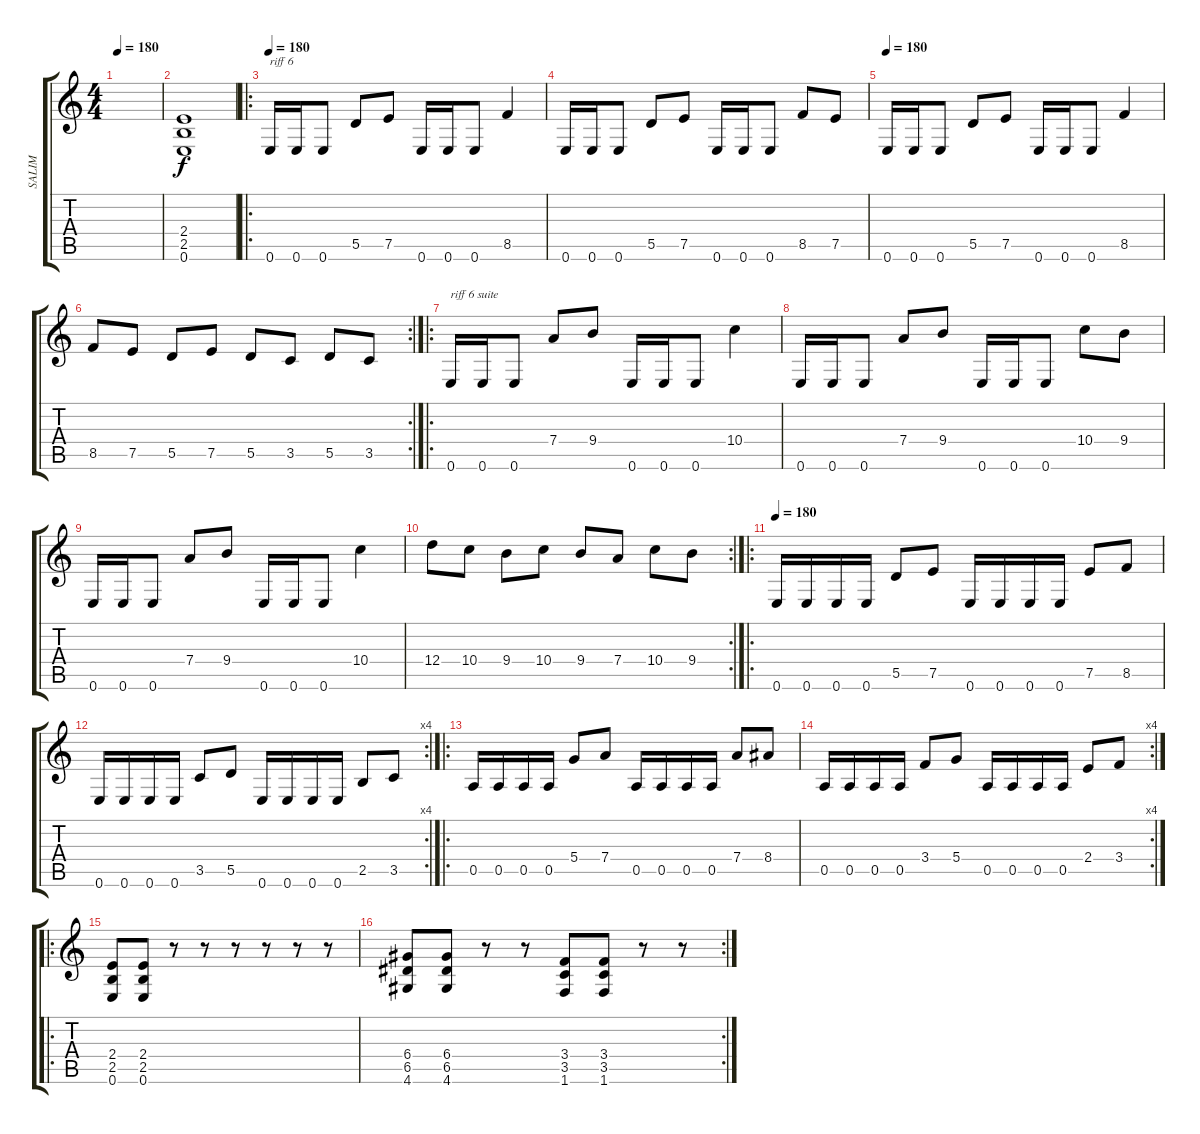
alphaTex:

\track ("SALIM" "SALIM") {instrument distortionguitar}
\staff {score tabs}
\tuning (E4 B3 G3 D3 A2 E2) {hide}
\ts (4 4)
\tempo 180
\clef g2
\ks c
|
(2.4{t} 2.5{t} 0.6{t}).1 |
\ro
\tempo 180
0.6.16{txt "riff 6"} 0.6.16 0.6.8 5.5.8 7.5.8 0.6.16 0.6.16 0.6.8 8.5.4 |
0.6.16 0.6.16 0.6.8 5.5.8 7.5.8 0.6.16 0.6.16 0.6.8 8.5.8 7.5.8 |
\tempo 180
0.6.16 0.6.16 0.6.8 5.5.8 7.5.8 0.6.16 0.6.16 0.6.8 8.5.4 |
\rc 2
8.5.8 7.5.8 5.5.8 7.5.8 5.5.8 3.5.8 5.5.8 3.5.8 |
\ro
0.6.16{txt "riff 6 suite"} 0.6.16 0.6.8 7.4.8 9.4.8 0.6.16 0.6.16 0.6.8 10.4.4 |
0.6.16 0.6.16 0.6.8 7.4.8 9.4.8 0.6.16 0.6.16 0.6.8 10.4.8 9.4.8 |
0.6.16 0.6.16 0.6.8 7.4.8 9.4.8 0.6.16 0.6.16 0.6.8 10.4.4 |
\rc 2
12.4.8 10.4.8 9.4.8 10.4.8 9.4.8 7.4.8 10.4.8 9.4.8 |
\ro
\tempo 180
0.6.16 0.6.16 0.6.16 0.6.16 5.5.8 7.5.8 0.6.16 0.6.16 0.6.16 0.6.16 7.5.8 8.5.8 |
\rc 4
0.6.16 0.6.16 0.6.16 0.6.16 3.5.8 5.5.8 0.6.16 0.6.16 0.6.16 0.6.16 2.5.8 3.5.8 |
\ro
0.5.16 0.5.16 0.5.16 0.5.16 5.4.8 7.4.8 0.5.16 0.5.16 0.5.16 0.5.16 7.4.8 8.4.8 |
\rc 4
0.5.16 0.5.16 0.5.16 0.5.16 3.4.8 5.4.8 0.5.16 0.5.16 0.5.16 0.5.16 2.4.8 3.4.8 |
\ro
(2.4 2.5 0.6).8 (2.4 2.5 0.6).8 r.8 r.8 r.8 r.8 r.8 r.8 |
\rc 2
(6.4 6.5 4.6).8 (6.4 6.5 4.6).8 r.8 r.8 (3.4 3.5 1.6).8 (3.4 3.5 1.6).8 r.8 r.8
